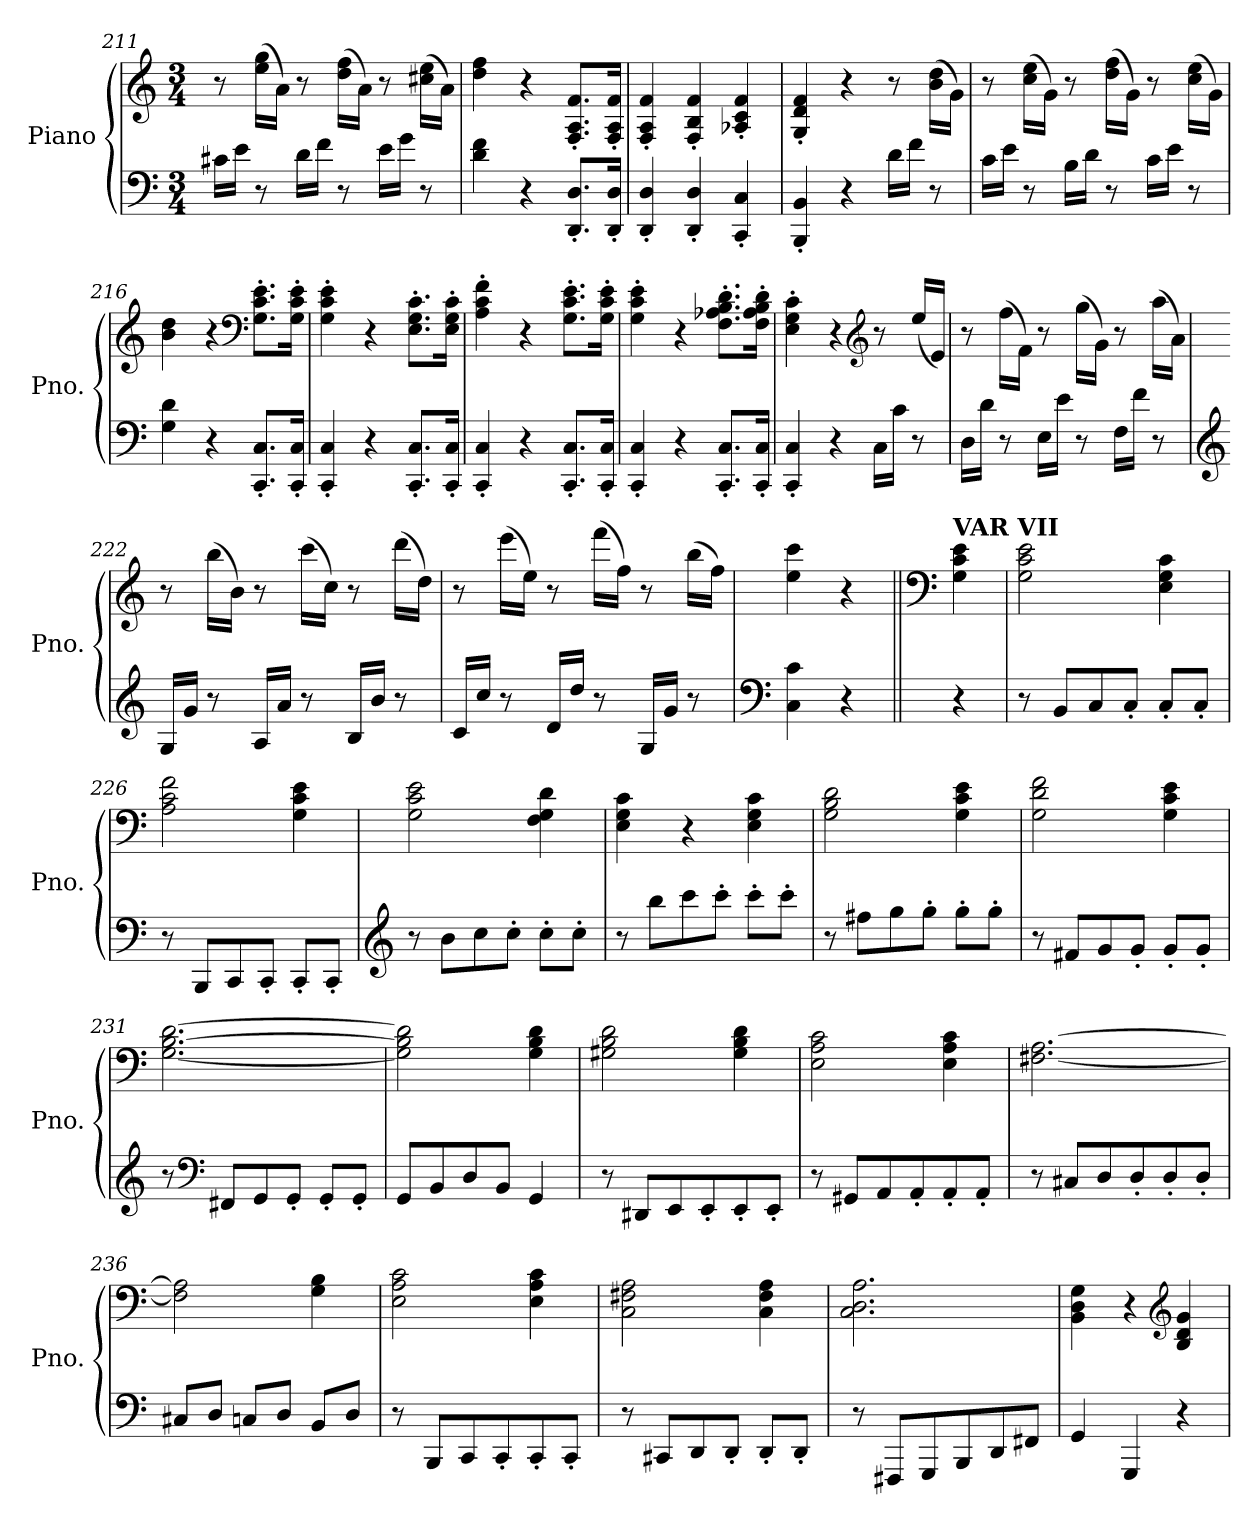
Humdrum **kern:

**kern	**kern
*part1	*part1
*staff2	*staff1
*I"Piano	*
*I'Pno.	*
*clefF4	*clefG2
*k[]	*k[]
*M3/4	*M3/4
=211	=211
16c#X\LL	8r
16e\JJ	.
8r	(>16ee\ 16gg\LL
.	16a\JJ)
16d\LL	8r
16f\JJ	.
8r	(>16dd\ 16ff\LL
.	16a\JJ)
16e\LL	8r
16g\JJ	.
8r	(>16cc#X\ 16ee\LL
.	16a\JJ)
=212	=212
4d\ 4f\	4dd\ 4ff\
4r	4r
8.DD/' 8.D/'L	8.F/' 8.A/' 8.f/'L
16DD/' 16D/'Jk	16F/' 16A/' 16f/'Jk
=213	=213
4DD/' 4D/'	4F/' 4A/' 4f/'
4DD/' 4D/'	4F/' 4B/' 4f/'
4CC/' 4C/'	4A-X/' 4c/' 4f/'
=214	=214
4BBB/' 4BB/'	4G/' 4d/' 4f/'
4r	4r
16d\LL	8r
16f\JJ	.
8r	(>16b\ 16dd\LL
.	16g\JJ)
=215	=215
16c\LL	8r
16e\JJ	.
8r	(>16cc\ 16ee\LL
.	16g\JJ)
16B\LL	8r
16d\JJ	.
8r	(>16dd\ 16ff\LL
.	16g\JJ)
16c\LL	8r
16e\JJ	.
8r	(>16cc\ 16ee\LL
.	16g\JJ)
=216	=216
4G\ 4d\	4b\ 4dd\
4r	4r
*	*clefF4
8.CC/' 8.C/'L	8.G\' 8.c\' 8.e\'L
16CC/' 16C/'Jk	16G\' 16c\' 16e\'Jk
=217	=217
4CC/' 4C/'	4G\' 4c\' 4e\'
4r	4r
8.CC/' 8.C/'L	8.E\' 8.G\' 8.c\'L
16CC/' 16C/'Jk	16E\' 16G\' 16c\'Jk
=218	=218
4CC/' 4C/'	4A\' 4c\' 4f\'
4r	4r
8.CC/' 8.C/'L	8.G\' 8.c\' 8.e\'L
16CC/' 16C/'Jk	16G\' 16c\' 16e\'Jk
=219	=219
4CC/' 4C/'	4G\' 4c\' 4e\'
4r	4r
8.CC/' 8.C/'L	8.F\' 8.A-X\' 8.B\' 8.d\'L
16CC/' 16C/'Jk	16F\' 16A-\' 16B\' 16d\'Jk
=220	=220
4CC/' 4C/'	4E\' 4G\' 4c\'
4r	4r
*	*clefG2
16C\LL	8r
16c\JJ	.
8r	(<16ee/LL
.	16e/JJ)
=221	=221
16D\LL	8r
16d\JJ	.
8r	(>16ff\LL
.	16f\JJ)
16E\LL	8r
16e\JJ	.
8r	(>16gg\LL
.	16g\JJ)
16F\LL	8r
16f\JJ	.
8r	(>16aa\LL
.	16a\JJ)
=222	=222
*clefG2	*
16G/LL	8r
16g/JJ	.
8r	(>16bb\LL
.	16b\JJ)
16A/LL	8r
16a/JJ	.
8r	(>16ccc\LL
.	16cc\JJ)
16B/LL	8r
16b/JJ	.
8r	(>16ddd\LL
.	16dd\JJ)
=223	=223
16c/LL	8r
16cc/JJ	.
8r	(>16eee\LL
.	16ee\JJ)
16d/LL	8r
16dd/JJ	.
8r	(>16fff\LL
.	16ff\JJ)
16G/LL	8r
16g/JJ	.
8r	(>16bb\LL
.	16ff\JJ)
=224	=224
*clefF4	*
4C\ 4c\	4ee\ 4ccc\
4r	4r
=224X7||	=224X7||
*	*clefF4
!	!LO:TX:a:B:t=VAR VII
4r	4G\ 4c\ 4e\
=225	=225
8r	2G\ 2c\ 2e\
8BB/L	.
8C/	.
8C'/J	.
8C'/L	4E\ 4G\ 4c\
8C'/J	.
=226	=226
8r	2A\ 2c\ 2f\
8BBB/L	.
8CC/	.
8CC'/J	.
8CC'/L	4G\ 4c\ 4e\
8CC'/J	.
=227	=227
*clefG2	*
8r	2G\ 2c\ 2e\
8b\L	.
8cc\	.
8cc'\J	.
8cc'\L	4F\ 4G\ 4d\
8cc'\J	.
=228	=228
8r	4E\ 4G\ 4c\
8bb\L	.
8ccc\	4r
8ccc'\J	.
8ccc'\L	4E\ 4G\ 4c\
8ccc'\J	.
=229	=229
8r	2G\ 2B\ 2d\
8ff#X\L	.
8gg\	.
8gg'\J	.
8gg'\L	4G\ 4c\ 4e\
8gg'\J	.
=230	=230
8r	2G\ 2d\ 2f\
8f#X/L	.
8g/	.
8g'/J	.
8g'/L	4G\ 4c\ 4e\
8g'/J	.
=231	=231
8r	[2.G\ [2.B\ [2.d\
*clefF4	*
8FF#X/L	.
8GG/	.
8GG'/J	.
8GG'/L	.
8GG'/J	.
=232	=232
8GG/L	2G\] 2B\] 2d\]
8BB/	.
8D/	.
8BB/J	.
4GG/	4G\ 4B\ 4d\
=233	=233
8r	2G#X\ 2B\ 2d\
8DD#X/L	.
8EE/	.
8EE'/	.
8EE'/	4G#\ 4B\ 4d\
8EE'/J	.
=234	=234
8r	2E\ 2A\ 2c\
8GG#X/L	.
8AA/	.
8AA'/	.
8AA'/	4E\ 4A\ 4c\
8AA'/J	.
=235	=235
8r	[2.F#X\ [2.A\
8C#X/L	.
8D/	.
8D'/	.
8D'/	.
8D'/J	.
=236	=236
8C#X/L	2F#\] 2A\]
8D/J	.
8Cn/L	.
8D/J	.
8BB/L	4G\ 4B\
8D/J	.
=237	=237
8r	2E\ 2A\ 2c\
8BBB/L	.
8CC/	.
8CC'/	.
8CC'/	4E\ 4A\ 4c\
8CC'/J	.
=238	=238
8r	2C\ 2F#X\ 2A\
8CC#X/L	.
8DD/	.
8DD'/J	.
8DD'/L	4C\ 4F#\ 4A\
8DD'/J	.
=239	=239
8r	2.C\ 2.D\ 2.A\
8FFF#X/L	.
8GGG/	.
8BBB/	.
8DD/	.
8FF#X/J	.
=240	=240
4GG/	4BB\ 4D\ 4G\
4GGG/	4r
*	*clefG2
4r	4B/ 4d/ 4g/
=	=
*-	*-
